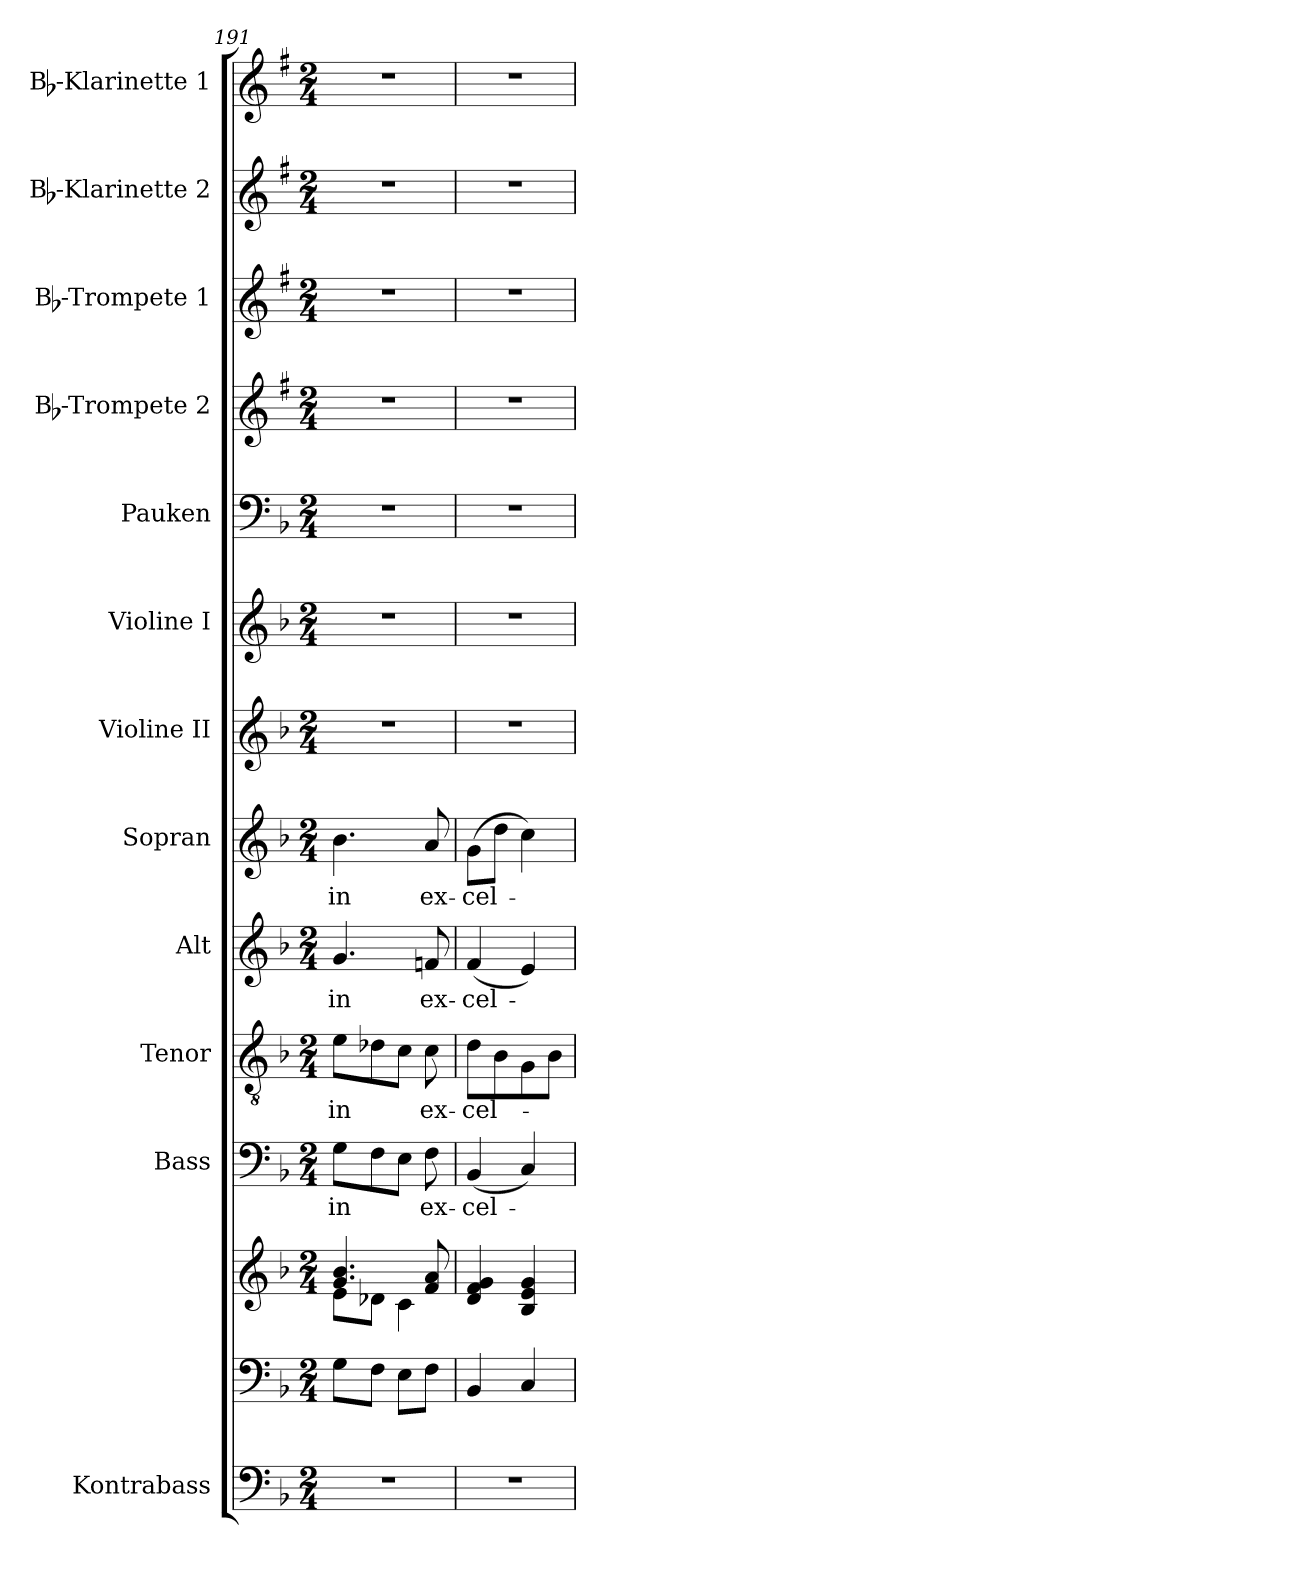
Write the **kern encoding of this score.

**kern	**kern	**kern	**kern	**text	**kern	**text	**kern	**text	**kern	**text	**kern	**kern	**kern	**kern	**kern	**kern	**kern
*part13	*part12	*part12	*part11	*part11	*part10	*part10	*part9	*part9	*part8	*part8	*part7	*part6	*part5	*part4	*part3	*part2	*part1
*staff14	*staff13	*staff12	*staff11	*staff11	*staff10	*staff10	*staff9	*staff9	*staff8	*staff8	*staff7	*staff6	*staff5	*staff4	*staff3	*staff2	*staff1
*I"Kontrabass	*	*	*I"Bass	*	*I"Tenor	*	*I"Alt	*	*I"Sopran	*	*I"Violine II	*I"Violine I	*I"Pauken	*I"Bb-Trompete 2	*I"Bb-Trompete 1	*I"Bb-Klarinette 2	*I"Bb-Klarinette 1
*I'Kb.	*	*	*I'B.	*	*I'T.	*	*I'A.	*	*I'S.	*	*I'Vl. II	*I'Vl. I	*I'Pk.	*I'Bb Trp. 2	*I'Bb Trp. 1	*I'Bb Kl. 2	*I'Bb Kl. 1
*clefF4	*clefF4	*clefG2	*clefF4	*	*clefGv2	*	*clefG2	*	*clefG2	*	*clefG2	*clefG2	*clefF4	*clefG2	*clefG2	*clefG2	*clefG2
*ITrd7c12	*	*	*	*	*	*	*	*	*	*	*	*	*	*ITrd1c2	*ITrd1c2	*ITrd1c2	*ITrd1c2
*k[b-]	*k[b-]	*k[b-]	*k[b-]	*	*k[b-]	*	*k[b-]	*	*k[b-]	*	*k[b-]	*k[b-]	*k[b-]	*k[b-]	*k[b-]	*k[b-]	*k[b-]
*F:	*F:	*F:	*F:	*	*F:	*	*F:	*	*F:	*	*F:	*F:	*F:	*F:	*F:	*F:	*F:
*M2/4	*M2/4	*M2/4	*M2/4	*	*M2/4	*	*M2/4	*	*M2/4	*	*M2/4	*M2/4	*M2/4	*M2/4	*M2/4	*M2/4	*M2/4
=191	=191	=191	=191	=191	=191	=191	=191	=191	=191	=191	=191	=191	=191	=191	=191	=191	=191
*	*	*^	*	*	*	*	*	*	*	*	*	*	*	*	*	*	*
!	!	!	!	!	!LO:LY:b	!	!LO:LY:b	!	!LO:LY:b	!	!LO:LY:b	!	!	!	!	!	!	!
2r	8G\L	4.g/ 4.b-/	8e\L	8G\L	in	8e\L	in	4.g/	in	4.b-\	in	2r	2r	2r	2r	2r	2r	2r
.	8F\J	.	8d-X\J	8F\	.	8d-X\	.	.	.	.	.	.	.	.	.	.	.	.
.	8E\L	.	4c\	8E\J	.	8c\J	.	.	.	.	.	.	.	.	.	.	.	.
!	!	!	!	!	!LO:LY:b	!	!LO:LY:b	!	!LO:LY:b	!	!LO:LY:b	!	!	!	!	!	!	!
.	8F\J	8f/ 8a/	.	8F\	ex-	8c\	ex-	8fn/	ex-	8a/	ex-	.	.	.	.	.	.	.
*	*	*v	*v	*	*	*	*	*	*	*	*	*	*	*	*	*	*	*
=192	=192	=192	=192	=192	=192	=192	=192	=192	=192	=192	=192	=192	=192	=192	=192	=192	=192
!	!	!	!	!LO:LY:b	!	!LO:LY:b	!	!LO:LY:b	!	!LO:LY:b	!	!	!	!	!	!	!
2r	4BB-/	4d/ 4f/ 4g/	(<4BB-/	-cel-	8d\L	-cel-	(<4f/	-cel-	(>8g\L	-cel-	2r	2r	2r	2r	2r	2r	2r
.	.	.	.	.	8B-\	.	.	.	8dd\J	.	.	.	.	.	.	.	.
.	4C/	4B-/ 4e/ 4g/	4C/)	.	8G\	.	4e/)	.	4cc\)	.	.	.	.	.	.	.	.
.	.	.	.	.	8B-\J	.	.	.	.	.	.	.	.	.	.	.	.
=	=	=	=	=	=	=	=	=	=	=	=	=	=	=	=	=	=
*-	*-	*-	*-	*-	*-	*-	*-	*-	*-	*-	*-	*-	*-	*-	*-	*-	*-
